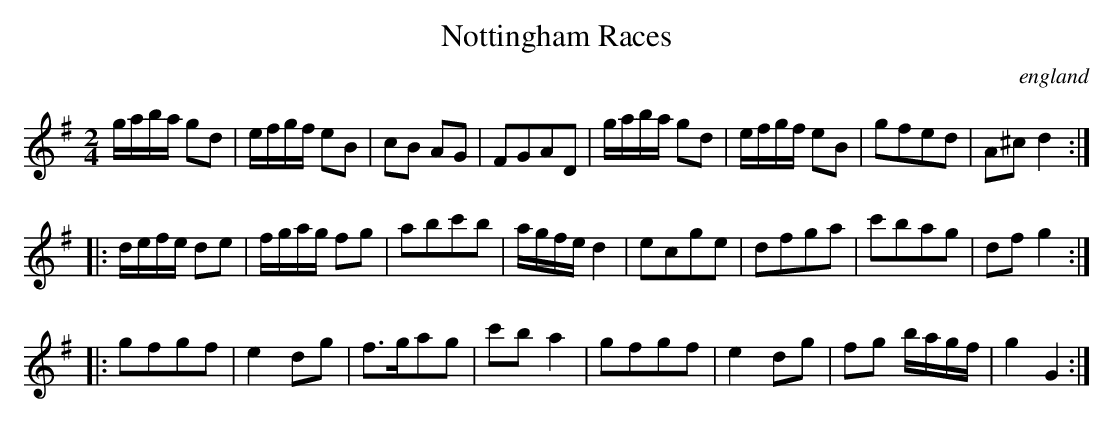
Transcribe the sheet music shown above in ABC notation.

X:1
T:Nottingham Races
O:england
M:2/4
K:G
gaba g2d2| efgf e2B2| c2B2 A2G2| F2G2A2D2|\
gaba g2d2| efgf e2B2| g2f2e2d2| A2^c2 d4::
defe d2e2| fgag f2g2| a2b2c'2b2| agfe d4|\
e2c2g2e2| d2f2g2a2| c'2b2a2g2| d2f2 g4::
g2f2g2f2| e4 d2g2| f3ga2g2| c'2b2 a4|\
g2f2g2f2| e4d2g2| f2g2 bagf| g4 G4:|
